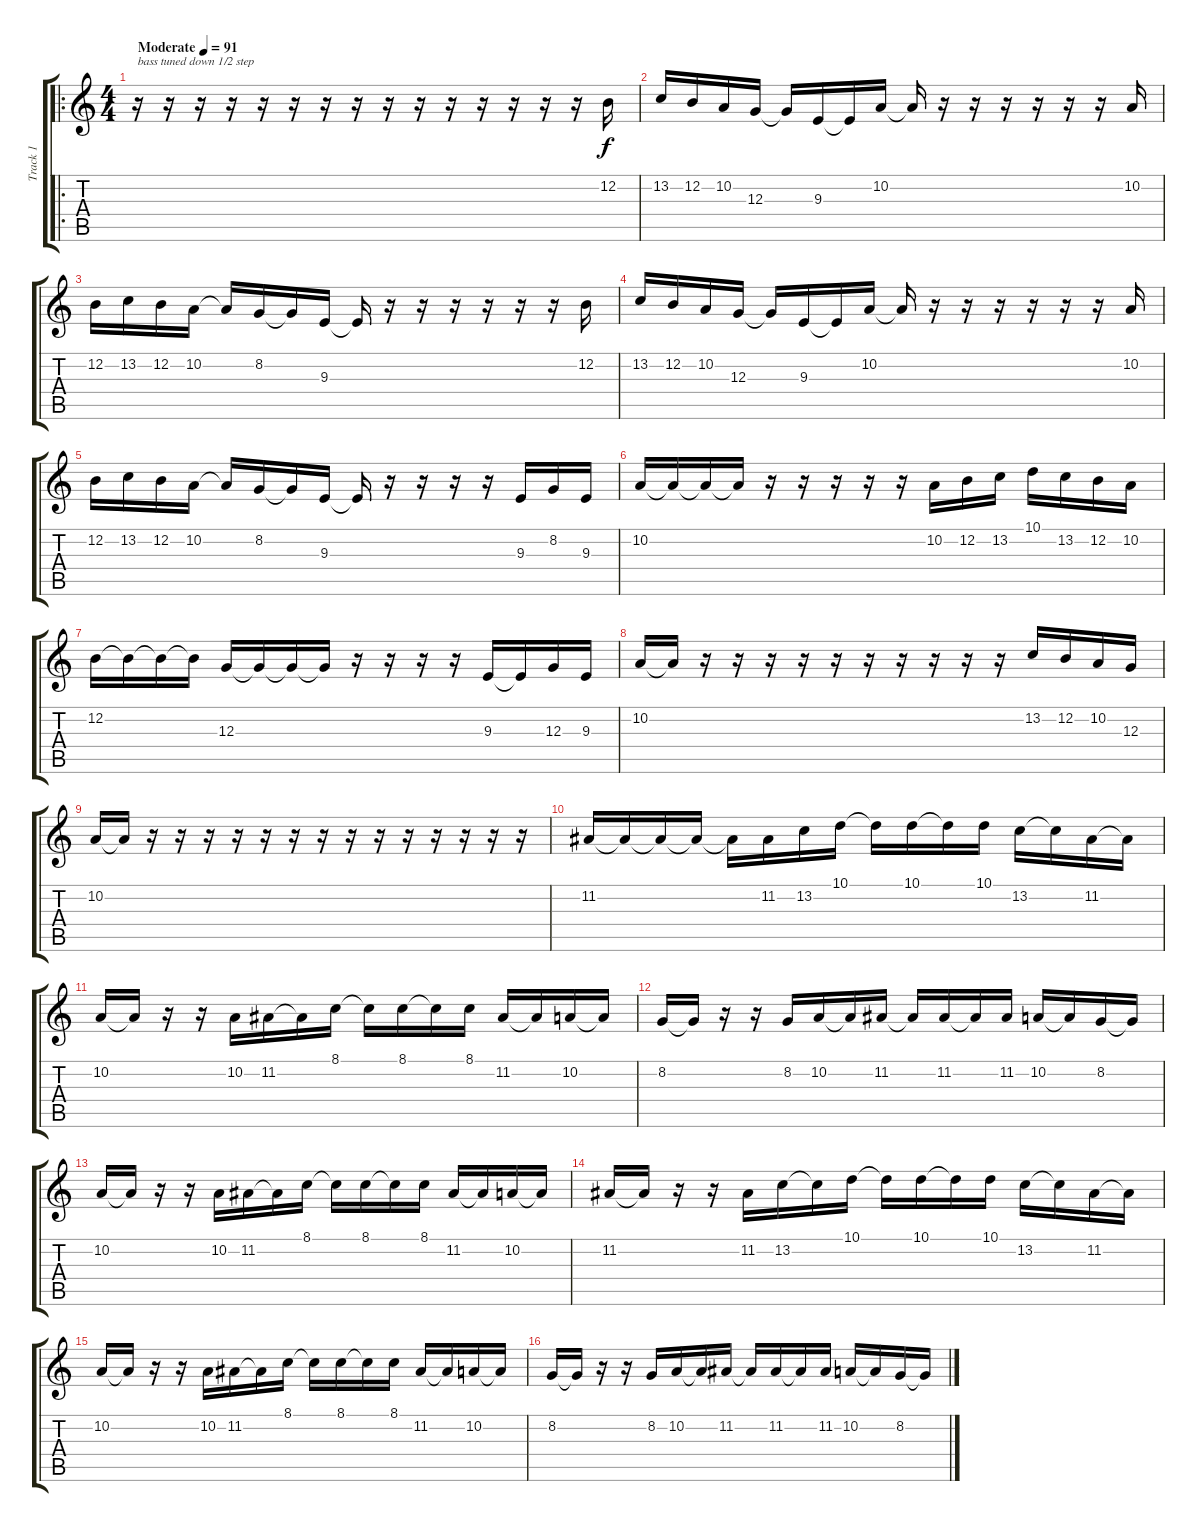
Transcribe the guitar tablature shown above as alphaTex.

\track ("Track 1" "Track 1") {instrument lead5charang}
\staff {score tabs}
\tuning (E4 B3 G3 D3 A2 E2) {hide}
\ro
\ts (4 4)
\tempo (91 "Moderate")
\clef g2
\ks c
r.16{txt "bass tuned down 1/2 step" dy f instrument lead5charang} r.16 r.16 r.16 r.16 r.16 r.16 r.16 r.16 r.16 r.16 r.16 r.16 r.16 r.16 12.2.16 |
13.2.16 12.2.16 10.2.16 12.3.16 12.3{t}.16 9.3.16 9.3{t}.16 10.2.16 10.2{t}.16 r.16 r.16 r.16 r.16 r.16 r.16 10.2.16 |
12.2.16 13.2.16 12.2.16 10.2.16 10.2{t}.16 8.2.16 8.2{t}.16 9.3.16 9.3{t}.16 r.16 r.16 r.16 r.16 r.16 r.16 12.2.16 |
13.2.16 12.2.16 10.2.16 12.3.16 12.3{t}.16 9.3.16 9.3{t}.16 10.2.16 10.2{t}.16 r.16 r.16 r.16 r.16 r.16 r.16 10.2.16 |
12.2.16 13.2.16 12.2.16 10.2.16 10.2{t}.16 8.2.16 8.2{t}.16 9.3.16 9.3{t}.16 r.16 r.16 r.16 r.16 9.3.16 8.2.16 9.3.16 |
10.2.16 10.2{t}.16 10.2{t}.16 10.2{t}.16 r.16 r.16 r.16 r.16 r.16 10.2.16 12.2.16 13.2.16 10.1.16 13.2.16 12.2.16 10.2.16 |
12.2.16 12.2{t}.16 12.2{t}.16 12.2{t}.16 12.3.16 12.3{t}.16 12.3{t}.16 12.3{t}.16 r.16 r.16 r.16 r.16 9.3.16 9.3{t}.16 12.3.16 9.3.16 |
10.2.16 10.2{t}.16 r.16 r.16 r.16 r.16 r.16 r.16 r.16 r.16 r.16 r.16 13.2.16 12.2.16 10.2.16 12.3.16 |
10.2.16 10.2{t}.16 r.16 r.16 r.16 r.16 r.16 r.16 r.16 r.16 r.16 r.16 r.16 r.16 r.16 r.16 |
11.2.16 11.2{t}.16 11.2{t}.16 11.2{t}.16 11.2{t}.16 11.2.16 13.2.16 10.1.16 10.1{t}.16 10.1.16 10.1{t}.16 10.1.16 13.2.16 13.2{t}.16 11.2.16 11.2{t}.16 |
10.2.16 10.2{t}.16 r.16 r.16 10.2.16 11.2.16 11.2{t}.16 8.1.16 8.1{t}.16 8.1.16 8.1{t}.16 8.1.16 11.2.16 11.2{t}.16 10.2.16 10.2{t}.16 |
8.2.16 8.2{t}.16 r.16 r.16 8.2.16 10.2.16 10.2{t}.16 11.2.16 11.2{t}.16 11.2.16 11.2{t}.16 11.2.16 10.2.16 10.2{t}.16 8.2.16 8.2{t}.16 |
10.2.16 10.2{t}.16 r.16 r.16 10.2.16 11.2.16 11.2{t}.16 8.1.16 8.1{t}.16 8.1.16 8.1{t}.16 8.1.16 11.2.16 11.2{t}.16 10.2.16 10.2{t}.16 |
11.2.16 11.2{t}.16 r.16 r.16 11.2.16 13.2.16 13.2{t}.16 10.1.16 10.1{t}.16 10.1.16 10.1{t}.16 10.1.16 13.2.16 13.2{t}.16 11.2.16 11.2{t}.16 |
10.2.16 10.2{t}.16 r.16 r.16 10.2.16 11.2.16 11.2{t}.16 8.1.16 8.1{t}.16 8.1.16 8.1{t}.16 8.1.16 11.2.16 11.2{t}.16 10.2.16 10.2{t}.16 |
8.2.16 8.2{t}.16 r.16 r.16 8.2.16 10.2.16 10.2{t}.16 11.2.16 11.2{t}.16 11.2.16 11.2{t}.16 11.2.16 10.2.16 10.2{t}.16 8.2.16 8.2{t}.16
